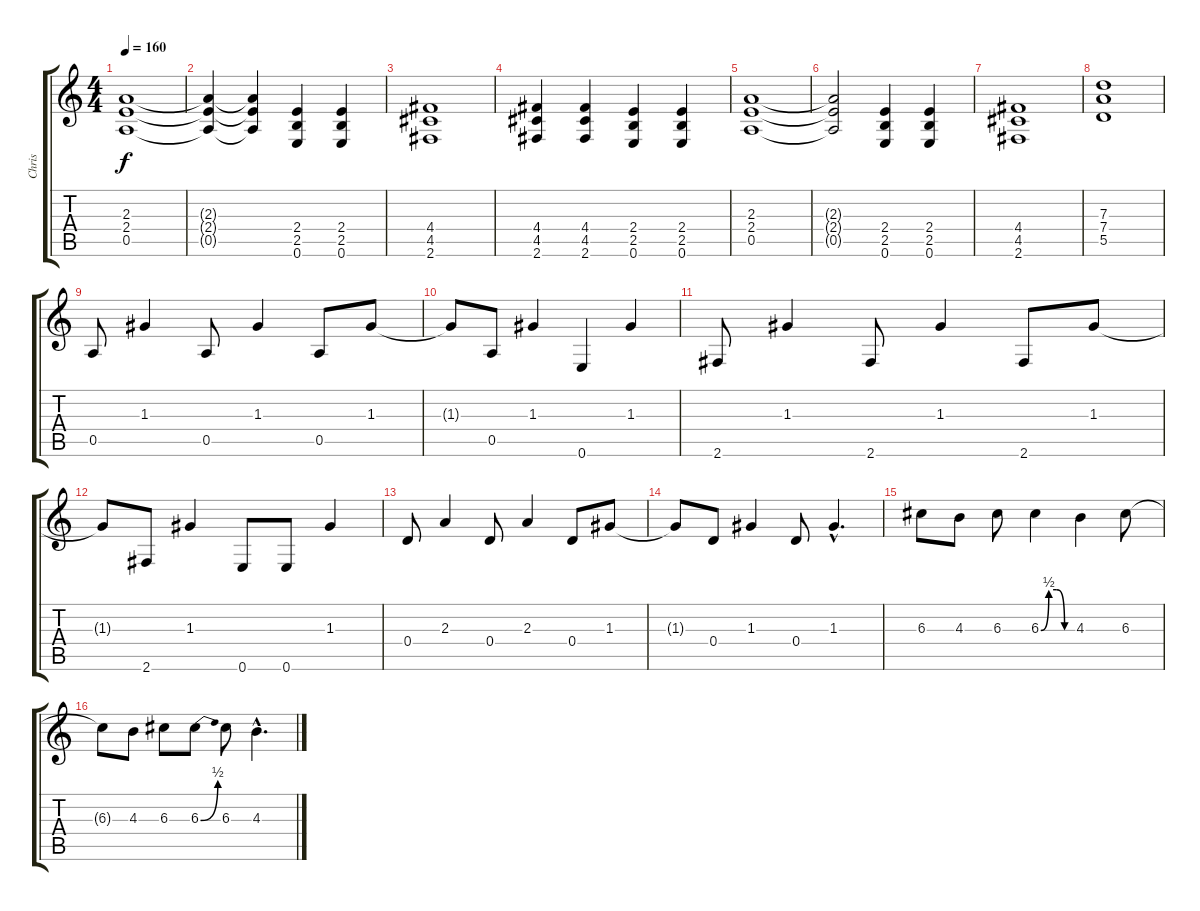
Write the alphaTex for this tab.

\track ("Chris" "Chris") {instrument overdrivenguitar}
\staff {score tabs}
\tuning (E4 B3 G3 D3 A2 E2) {hide}
\ts (4 4)
\tempo 160
\clef g2
\ks c
(2.3 2.4 0.5).1{dy f volume 11} |
(2.3{t} 2.4{t} 0.5{t}).4 (2.3{t} 2.4{t} 0.5{t}).4 (2.4 2.5 0.6).4 (2.4 2.5 0.6).4 |
(4.4 4.5 2.6).1 |
(4.4 4.5 2.6).4 (4.4 4.5 2.6).4 (2.4 2.5 0.6).4 (2.4 2.5 0.6).4 |
(2.3 2.4 0.5).1 |
(2.3{t} 2.4{t} 0.5{t}).2 (2.4 2.5 0.6).4 (2.4 2.5 0.6).4 |
(4.4 4.5 2.6).1 |
(7.3 7.4 5.5).1 |
0.5.8{instrument electricguitarclean} 1.3.4{instrument electricguitarclean} 0.5.8{instrument electricguitarclean} 1.3.4{instrument electricguitarclean} 0.5.8{instrument electricguitarclean} 1.3.8{instrument electricguitarclean} |
1.3{t}.8 0.5.8{instrument electricguitarclean} 1.3.4{instrument electricguitarclean} 0.6.4{instrument electricguitarclean} 1.3.4{instrument electricguitarclean} |
2.6.8{instrument electricguitarclean} 1.3.4{instrument electricguitarclean} 2.6.8{instrument electricguitarclean} 1.3.4{instrument electricguitarclean} 2.6.8{instrument electricguitarclean} 1.3.8{instrument electricguitarclean} |
1.3{t}.8{instrument electricguitarclean} 2.6.8 1.3.4{instrument electricguitarclean} 0.6.8{instrument electricguitarclean} 0.6.8 1.3.4{instrument electricguitarclean} |
0.4.8{instrument electricguitarclean} 2.3.4{instrument electricguitarclean} 0.4.8{instrument electricguitarclean} 2.3.4{instrument electricguitarclean} 0.4.8{instrument electricguitarclean} 1.3.8{instrument electricguitarclean} |
1.3{t}.8{instrument electricguitarclean} 0.4.8{instrument electricguitarclean} 1.3.4{instrument electricguitarclean} 0.4.8{instrument electricguitarclean} 1.3{hac}.4{d instrument electricguitarclean} |
6.3.8{balance 16 instrument overdrivenguitar} 4.3.8 6.3.8 6.3{be (custom 0 0 15 2 30 2 45 0 60 0)}.4 4.3.4 6.3.8 |
6.3{t}.8 4.3.8 6.3.8 6.3{be (bend 0 0 60 2)}.8 6.3.8 4.3{hac}.4{d}
